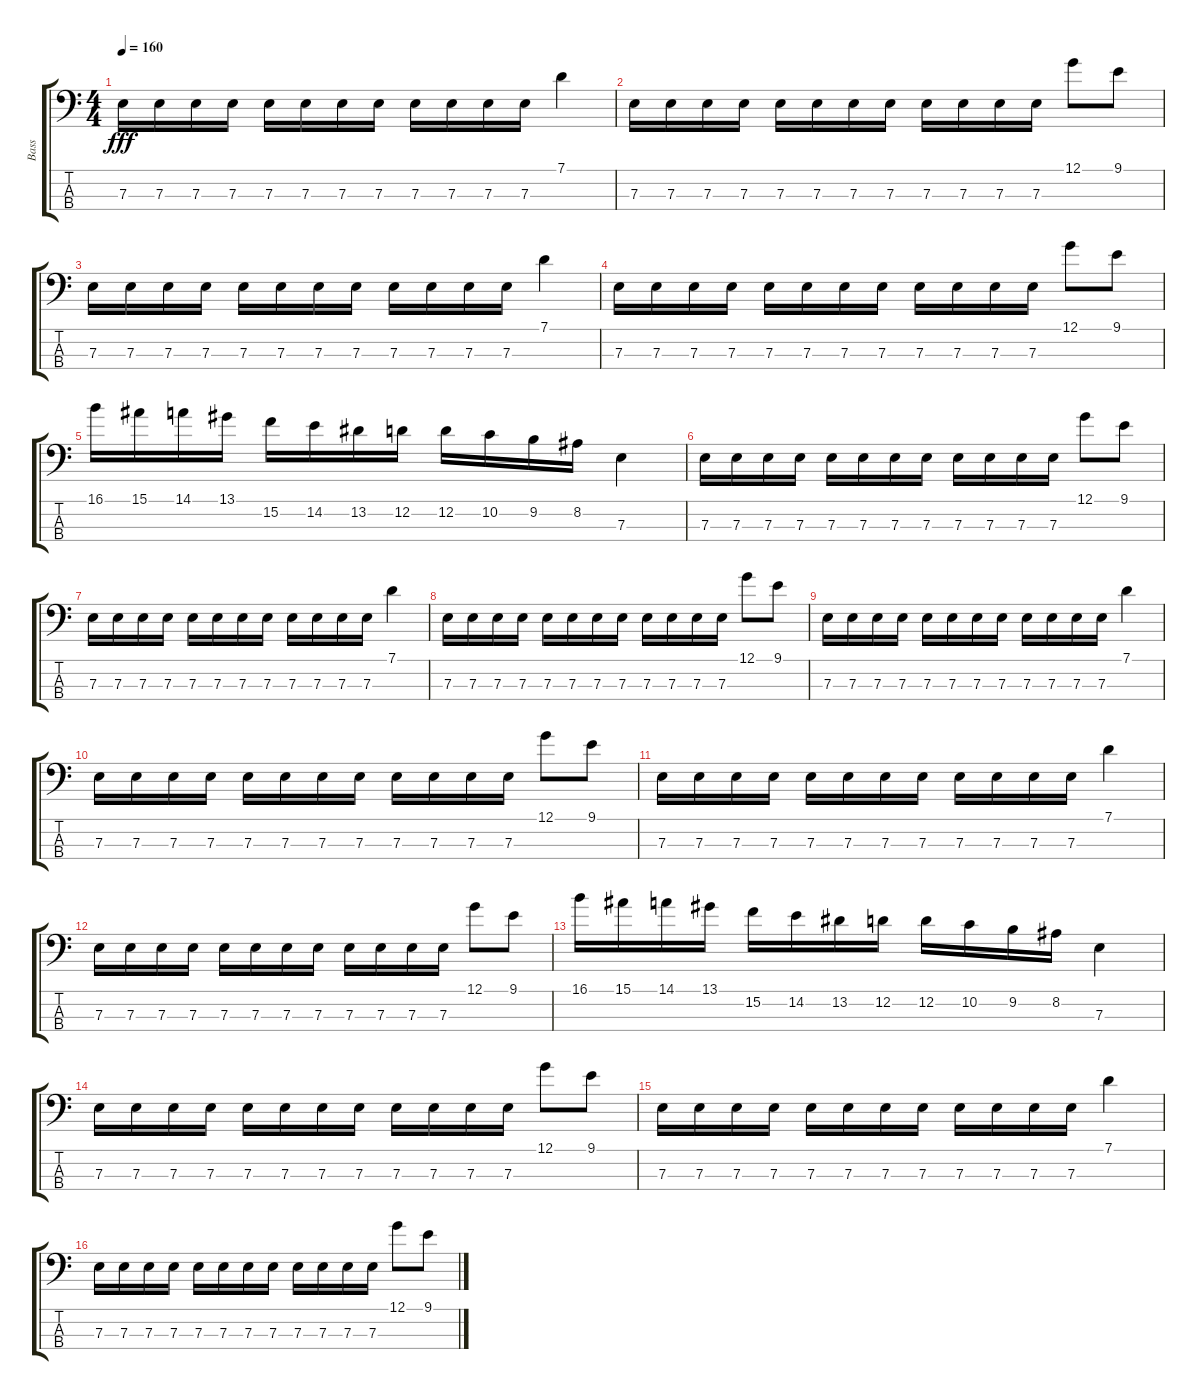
\track ("Bass" "Bass") {instrument slapbass2}
\staff {score tabs}
\tuning (G2 D2 A1 E1) {hide}
\ts (4 4)
\tempo 160
\clef f4
\ks c
7.3.16{dy fff} 7.3.16 7.3.16 7.3.16 7.3.16 7.3.16 7.3.16 7.3.16 7.3.16 7.3.16 7.3.16 7.3.16 7.1.4 |
7.3.16 7.3.16 7.3.16 7.3.16 7.3.16 7.3.16 7.3.16 7.3.16 7.3.16 7.3.16 7.3.16 7.3.16 12.1.8 9.1.8 |
7.3.16 7.3.16 7.3.16 7.3.16 7.3.16 7.3.16 7.3.16 7.3.16 7.3.16 7.3.16 7.3.16 7.3.16 7.1.4 |
7.3.16 7.3.16 7.3.16 7.3.16 7.3.16 7.3.16 7.3.16 7.3.16 7.3.16 7.3.16 7.3.16 7.3.16 12.1.8 9.1.8 |
16.1.16 15.1.16 14.1.16 13.1.16 15.2.16 14.2.16 13.2.16 12.2.16 12.2.16 10.2.16 9.2.16 8.2.16 7.3.4 |
7.3.16 7.3.16 7.3.16 7.3.16 7.3.16 7.3.16 7.3.16 7.3.16 7.3.16 7.3.16 7.3.16 7.3.16 12.1.8 9.1.8 |
7.3.16 7.3.16 7.3.16 7.3.16 7.3.16 7.3.16 7.3.16 7.3.16 7.3.16 7.3.16 7.3.16 7.3.16 7.1.4 |
7.3.16 7.3.16 7.3.16 7.3.16 7.3.16 7.3.16 7.3.16 7.3.16 7.3.16 7.3.16 7.3.16 7.3.16 12.1.8 9.1.8 |
7.3.16 7.3.16 7.3.16 7.3.16 7.3.16 7.3.16 7.3.16 7.3.16 7.3.16 7.3.16 7.3.16 7.3.16 7.1.4 |
7.3.16 7.3.16 7.3.16 7.3.16 7.3.16 7.3.16 7.3.16 7.3.16 7.3.16 7.3.16 7.3.16 7.3.16 12.1.8 9.1.8 |
7.3.16 7.3.16 7.3.16 7.3.16 7.3.16 7.3.16 7.3.16 7.3.16 7.3.16 7.3.16 7.3.16 7.3.16 7.1.4 |
7.3.16 7.3.16 7.3.16 7.3.16 7.3.16 7.3.16 7.3.16 7.3.16 7.3.16 7.3.16 7.3.16 7.3.16 12.1.8 9.1.8 |
16.1.16 15.1.16 14.1.16 13.1.16 15.2.16 14.2.16 13.2.16 12.2.16 12.2.16 10.2.16 9.2.16 8.2.16 7.3.4 |
7.3.16 7.3.16 7.3.16 7.3.16 7.3.16 7.3.16 7.3.16 7.3.16 7.3.16 7.3.16 7.3.16 7.3.16 12.1.8 9.1.8 |
7.3.16 7.3.16 7.3.16 7.3.16 7.3.16 7.3.16 7.3.16 7.3.16 7.3.16 7.3.16 7.3.16 7.3.16 7.1.4 |
7.3.16 7.3.16 7.3.16 7.3.16 7.3.16 7.3.16 7.3.16 7.3.16 7.3.16 7.3.16 7.3.16 7.3.16 12.1.8 9.1.8
